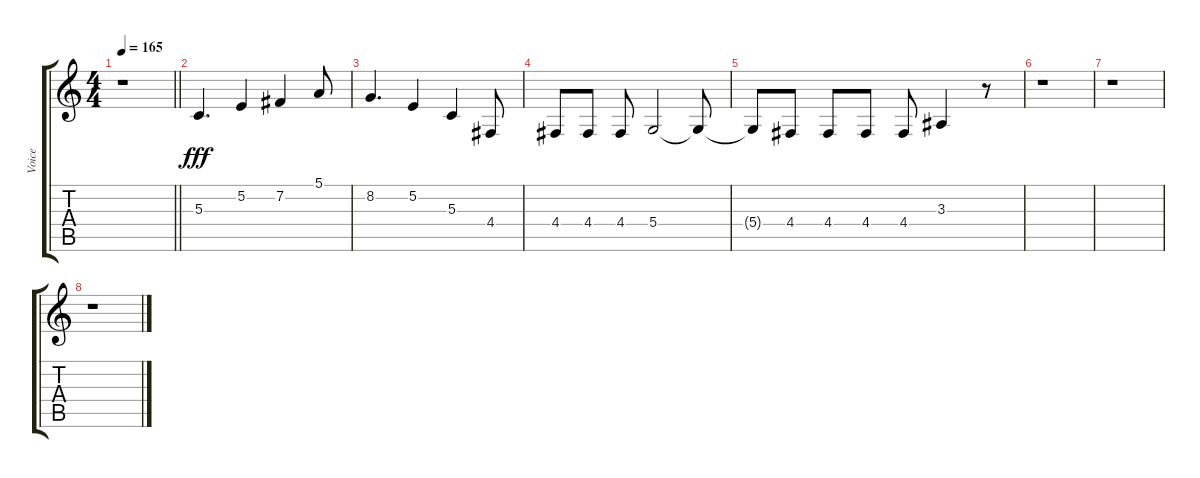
\track ("Voice" "Voice") {instrument lead6voice}
\staff {score tabs}
\tuning (E4 B3 G3 D3 A2 E2) {hide}
\ts (4 4)
\tempo 165
\clef g2
\barLineRight lightlight
\ks c
r.1{dy fff} |
5.3.4{d} 5.2.4 7.2.4 5.1.8 |
8.2.4{d} 5.2.4 5.3.4 4.4.8 |
4.4.8 4.4.8 4.4.8 5.4.2 5.4{t}.8 |
5.4{t}.8 4.4.8 4.4.8 4.4.8 4.4.8 3.3.4 r.8 |
r.1 |
r.1 |
r.1
